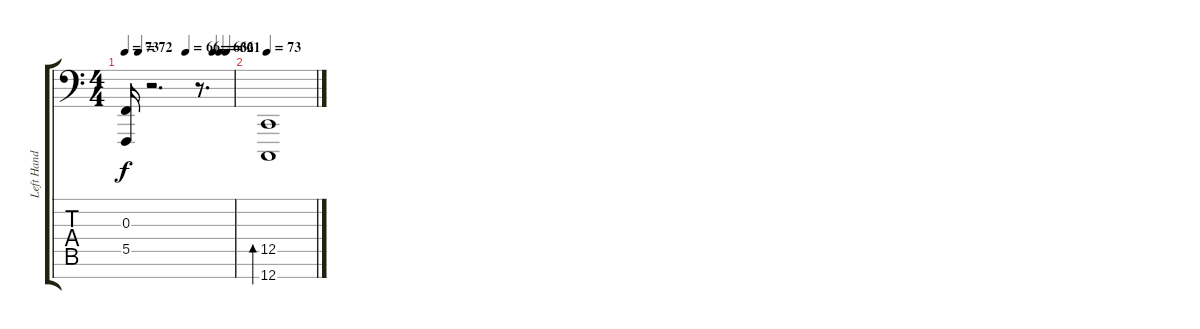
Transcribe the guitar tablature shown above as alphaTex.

\track ("Left Hand" "Left Hand") {instrument acousticgrandpiano}
\staff {score tabs}
\tuning (C4 D3 F2 E2 C1 F0 C0) {hide}
\ts (4 4)
\tempo 73
\tempo (63 0.8125)
\tempo (72 0.125)
\tempo (62 0.875)
\tempo (66 0.5625)
\tempo (61 0.9375)
\clef f4
\ks c
(0.3 5.5).16{dy f} r.2{d} r.8{d} |
\tempo 73
(12.5 12.7).1{bd 480}
